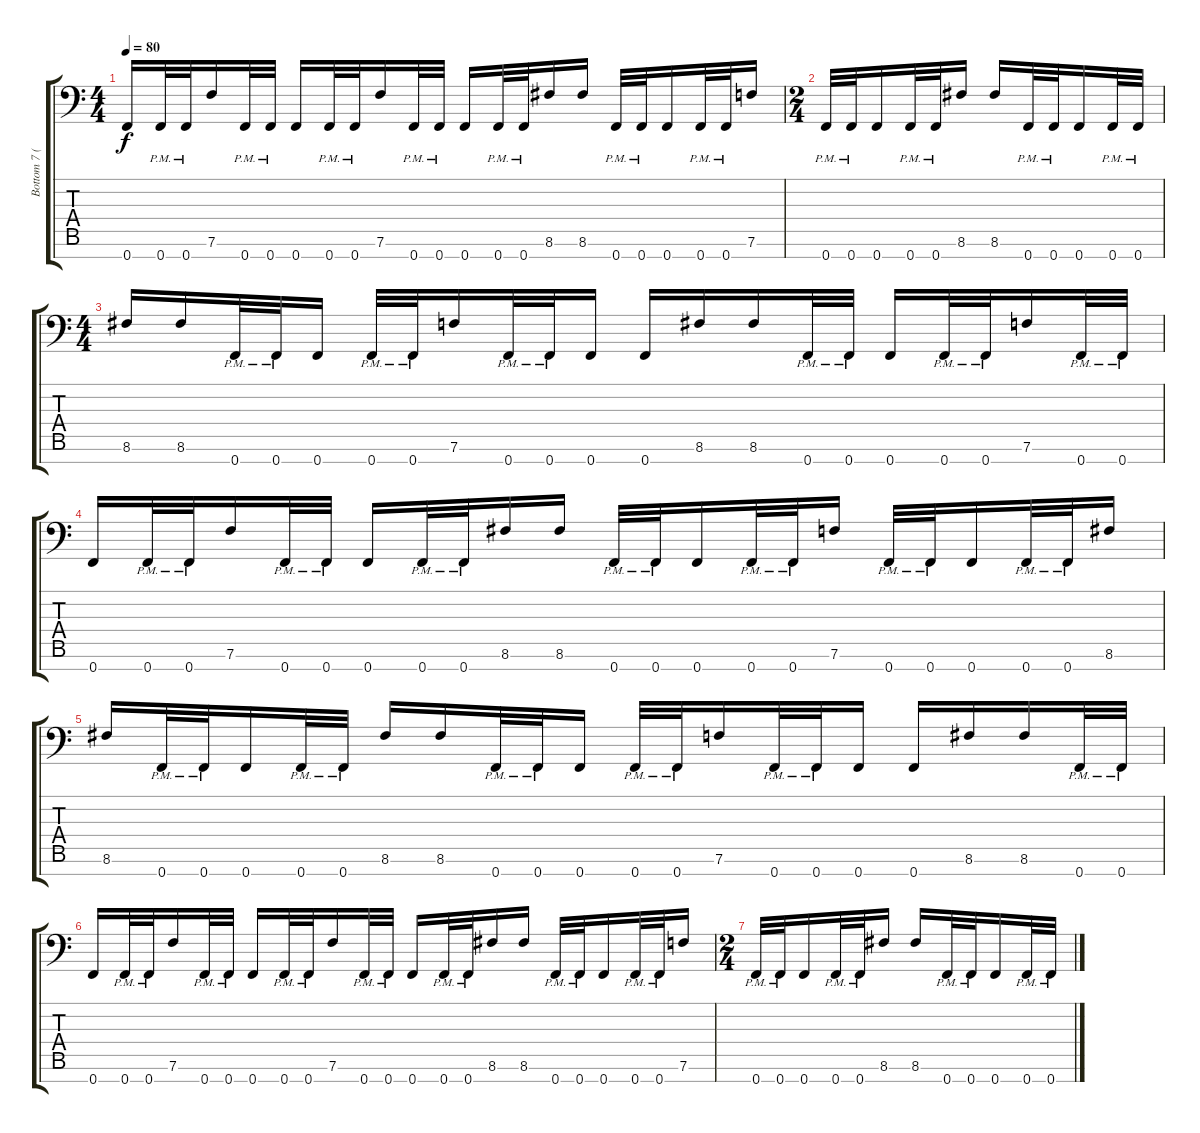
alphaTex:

\track ("Bottom 7 (Right Channel)" "Bottom 7 (") {instrument distortionguitar}
\staff {score tabs}
\tuning (Bb3 Gb3 Db3 Ab2 Eb2 Bb1 F1) {hide}
\ts (4 4)
\tempo 80
\clef f4
\ks c
0.7.16{dy f} 0.7{pm}.32 0.7{pm}.32 7.6.16 0.7{pm}.32 0.7{pm}.32 0.7.16 0.7{pm}.32 0.7{pm}.32 7.6.16 0.7{pm}.32 0.7{pm}.32 0.7.16 0.7{pm}.32 0.7{pm}.32 8.6.16 8.6.16 0.7{pm}.32 0.7{pm}.32 0.7.16 0.7{pm}.32 0.7{pm}.32 7.6.16 |
\ts (2 4)
0.7{pm}.32 0.7{pm}.32 0.7.16 0.7{pm}.32 0.7{pm}.32 8.6.16 8.6.16 0.7{pm}.32 0.7{pm}.32 0.7.16 0.7{pm}.32 0.7{pm}.32 |
\ts (4 4)
8.6.16 8.6.16 0.7{pm}.32 0.7{pm}.32 0.7.16 0.7{pm}.32 0.7{pm}.32 7.6.16 0.7{pm}.32 0.7{pm}.32 0.7.16 0.7.16 8.6.16 8.6.16 0.7{pm}.32 0.7{pm}.32 0.7.16 0.7{pm}.32 0.7{pm}.32 7.6.16 0.7{pm}.32 0.7{pm}.32 |
0.7.16 0.7{pm}.32 0.7{pm}.32 7.6.16 0.7{pm}.32 0.7{pm}.32 0.7.16 0.7{pm}.32 0.7{pm}.32 8.6.16 8.6.16 0.7{pm}.32 0.7{pm}.32 0.7.16 0.7{pm}.32 0.7{pm}.32 7.6.16 0.7{pm}.32 0.7{pm}.32 0.7.16 0.7{pm}.32 0.7{pm}.32 8.6.16 |
8.6.16 0.7{pm}.32 0.7{pm}.32 0.7.16 0.7{pm}.32 0.7{pm}.32 8.6.16 8.6.16 0.7{pm}.32 0.7{pm}.32 0.7.16 0.7{pm}.32 0.7{pm}.32 7.6.16 0.7{pm}.32 0.7{pm}.32 0.7.16 0.7.16 8.6.16 8.6.16 0.7{pm}.32 0.7{pm}.32 |
0.7.16 0.7{pm}.32 0.7{pm}.32 7.6.16 0.7{pm}.32 0.7{pm}.32 0.7.16 0.7{pm}.32 0.7{pm}.32 7.6.16 0.7{pm}.32 0.7{pm}.32 0.7.16 0.7{pm}.32 0.7{pm}.32 8.6.16 8.6.16 0.7{pm}.32 0.7{pm}.32 0.7.16 0.7{pm}.32 0.7{pm}.32 7.6.16 |
\ts (2 4)
0.7{pm}.32 0.7{pm}.32 0.7.16 0.7{pm}.32 0.7{pm}.32 8.6.16 8.6.16 0.7{pm}.32 0.7{pm}.32 0.7.16 0.7{pm}.32 0.7{pm}.32
